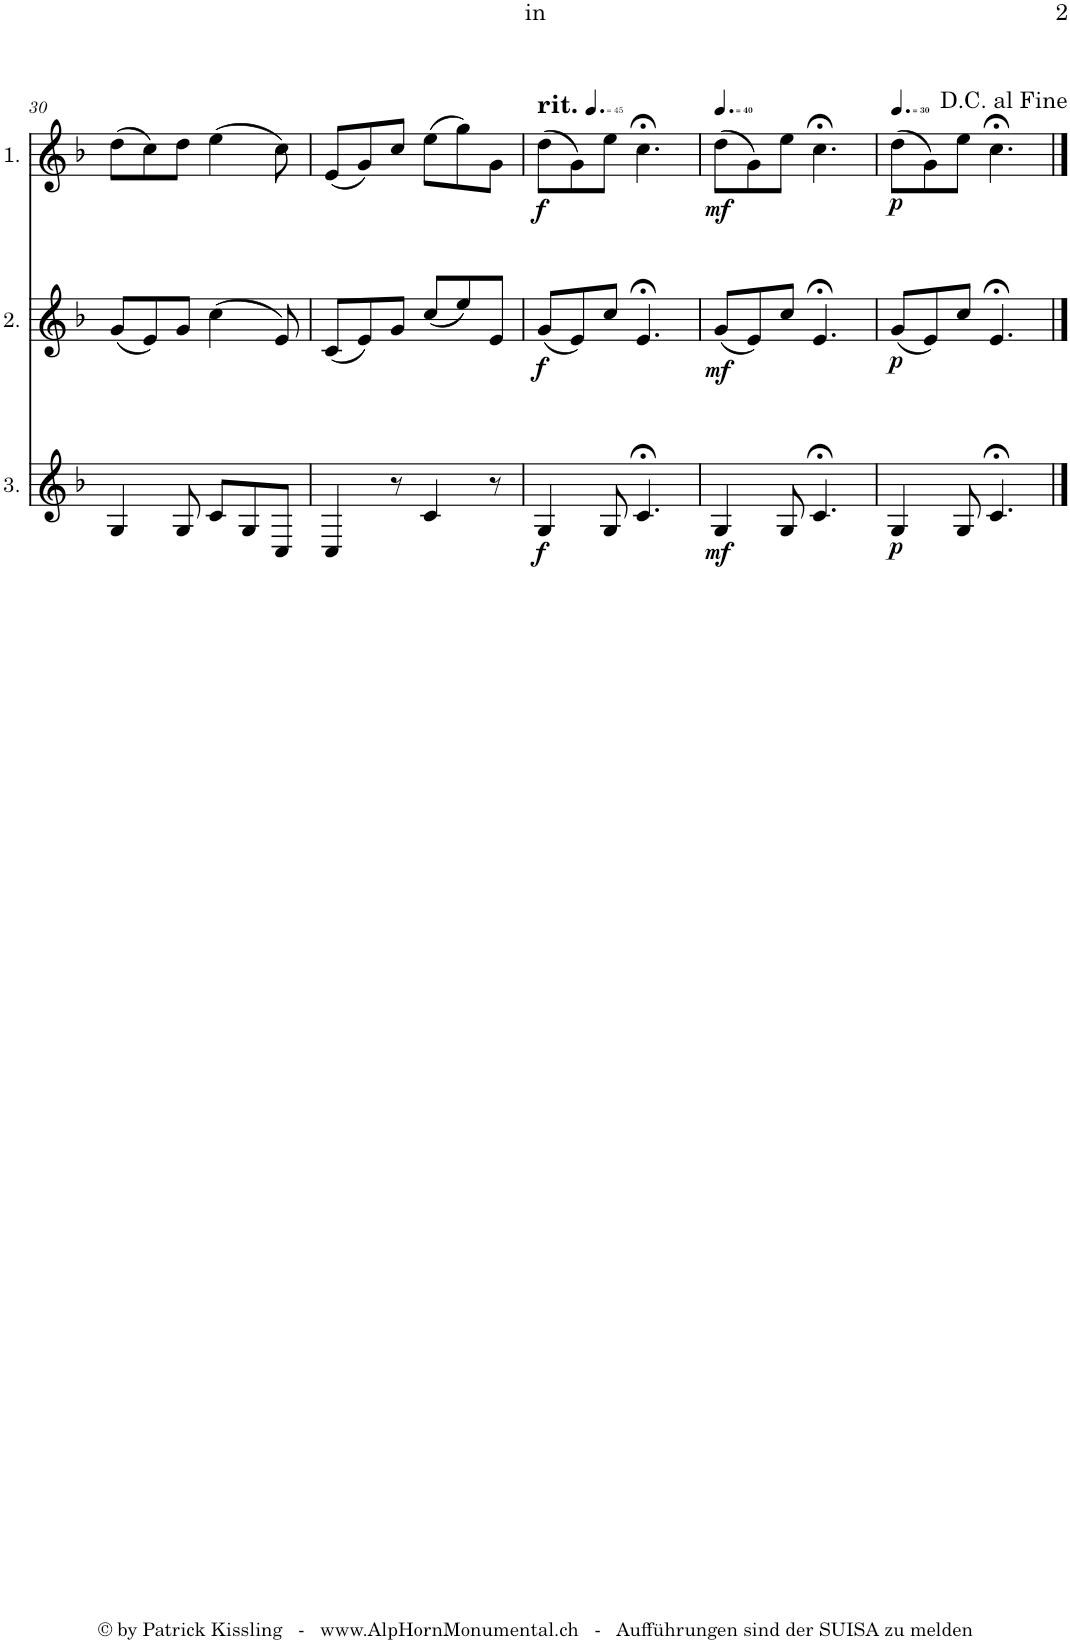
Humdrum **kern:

**kern	**dynam	**kern	**dynam	**kern	**dynam
*part3	*part3	*part2	*part2	*part1	*part1
*staff3	*staff3	*staff2	*staff2	*staff1	*staff1
*I"3.	*	*I"2.	*	*I"1.	*
!!LO:PB:g=z
*clefG2	*	*clefG2	*	*clefG2	*
*Trd4c7	*	*Trd4c7	*	*Trd4c7	*
*k[b-]	*	*k[b-]	*	*k[b-]	*
*M6/8	*	*M6/8	*	*M6/8	*
=30	=30	=30	=30	=30	=30
4G/	.	(8g/L	.	(8dd\L	.
.	.	8e/)	.	8cc\)	.
8G/	.	8g/J	.	8dd\J	.
8c/L	.	(4cc\	.	(4ee\	.
8G/	.	.	.	.	.
8C/J	.	8e/)	.	8cc\)	.
=31	=31	=31	=31	=31	=31
4C/	.	(8c/L	.	(8e/L	.
.	.	8e/)	.	8g/)	.
8r	.	8g/J	.	8cc/J	.
4c/	.	(8cc/L	.	(8ee\L	.
.	.	8ee/)	.	8gg\)	.
8r	.	8e/J	.	8g\J	.
=32	=32	=32	=32	=32	=32
*	*	*	*	*MM68	*
!	!	!	!	!LO:TX:a:B:t=rit.	!
!	!LO:DY:b	!	!LO:DY:b	!	!LO:DY:b
4G/	f	(8g/L	f	(8dd\L	f
.	.	8e/)	.	8g\)	.
8G/	.	8cc/J	.	8ee\J	.
4.c;</	.	4.e;</	.	4.cc;<\	.
=33	=33	=33	=33	=33	=33
*	*	*	*	*MM60	*
!	!LO:DY:b	!	!LO:DY:b	!	!LO:DY:b
4G/	mf	(8g/L	mf	(8dd\L	mf
.	.	8e/)	.	8g\)	.
8G/	.	8cc/J	.	8ee\J	.
4.c;</	.	4.e;</	.	4.cc;<\	.
=34	=34	=34	=34	=34	=34
*	*	*	*	*MM45	*
!	!LO:DY:b	!	!LO:DY:b	!	!LO:DY:b
4G/	p	(8g/L	p	(8dd\L	p
.	.	8e/)	.	8g\)	.
8G/	.	8cc/J	.	8ee\J	.
4.c;</	.	4.e;</	.	4.cc;<\	.
==	==	==	==	==	==
*-	*-	*-	*-	*-	*-
